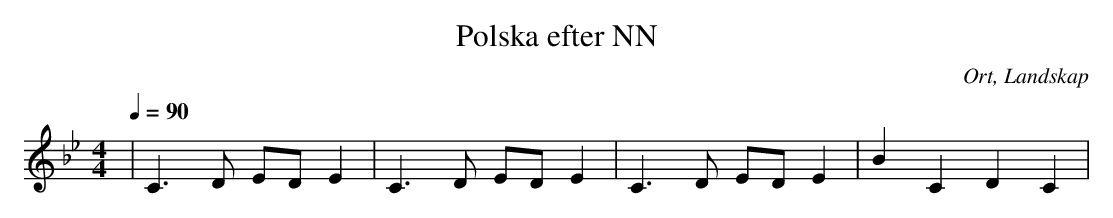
X:1
T:Polska efter NN
O:Ort, Landskap
M:4/4
L:1/4
Q: 90
K:Bb
| C3/2D/2 E/2D/2 E | C3/2D/2 E/2D/2 E | C3/2D/2 E/2D/2 E | BC DC  |
